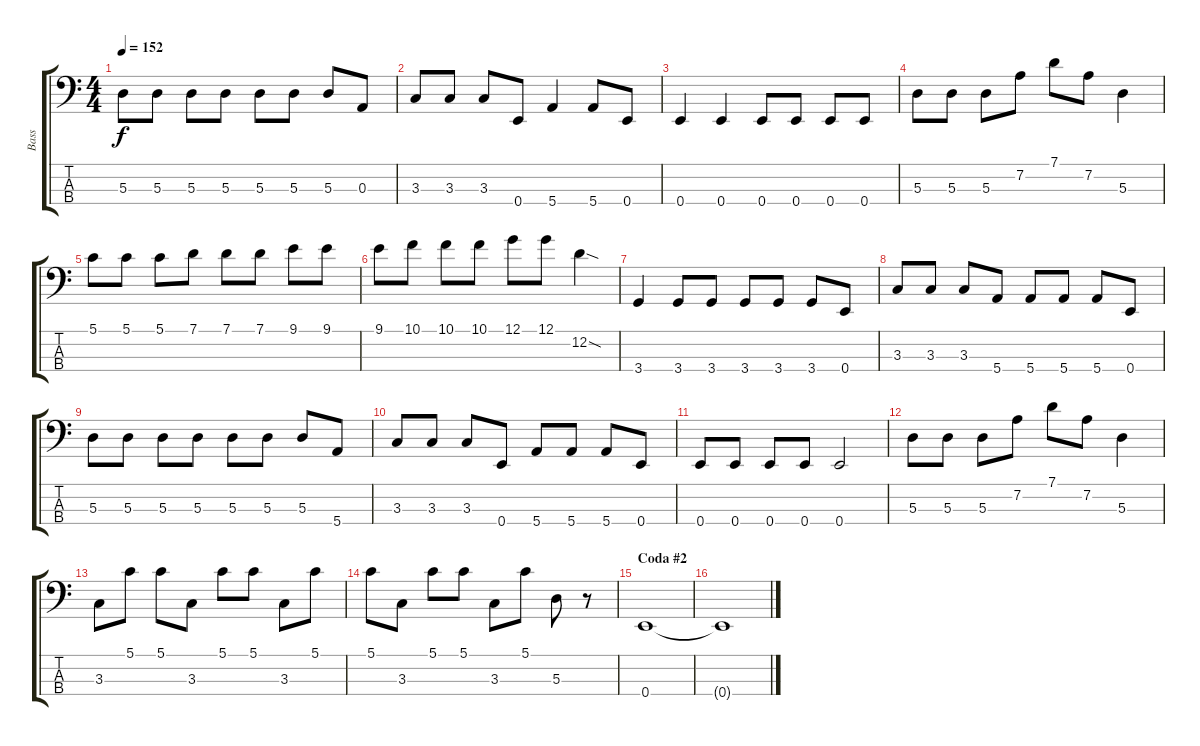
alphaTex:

\track ("Bass" "Bass") {instrument electricbassfinger}
\staff {score tabs}
\tuning (G2 D2 A1 E1) {hide}
\ts (4 4)
\tempo 152
\clef f4
\ks c
5.3.8{dy f} 5.3.8 5.3.8 5.3.8 5.3.8 5.3.8 5.3.8 0.3.8 |
3.3.8 3.3.8 3.3.8 0.4.8 5.4.4 5.4.8 0.4.8 |
0.4.4 0.4.4 0.4.8 0.4.8 0.4.8 0.4.8 |
5.3.8 5.3.8 5.3.8 7.2.8 7.1.8 7.2.8 5.3.4 |
5.1.8 5.1.8 5.1.8 7.1.8 7.1.8 7.1.8 9.1.8 9.1.8 |
9.1.8 10.1.8 10.1.8 10.1.8 12.1.8 12.1.8 12.2{sod}.4 |
3.4.4 3.4.8 3.4.8 3.4.8 3.4.8 3.4.8 0.4.8 |
3.3.8 3.3.8 3.3.8 5.4.8 5.4.8 5.4.8 5.4.8 0.4.8 |
5.3.8 5.3.8 5.3.8 5.3.8 5.3.8 5.3.8 5.3.8 5.4.8 |
3.3.8 3.3.8 3.3.8 0.4.8 5.4.8 5.4.8 5.4.8 0.4.8 |
0.4.8 0.4.8 0.4.8 0.4.8 0.4.2 |
5.3.8 5.3.8 5.3.8 7.2.8 7.1.8 7.2.8 5.3.4 |
3.3.8 5.1.8 5.1.8 3.3.8 5.1.8 5.1.8 3.3.8 5.1.8 |
5.1.8 3.3.8 5.1.8 5.1.8 3.3.8 5.1.8 5.3.8 r.8 |
\section ("" "Coda #2")
0.4.1 |
0.4{t}.1
